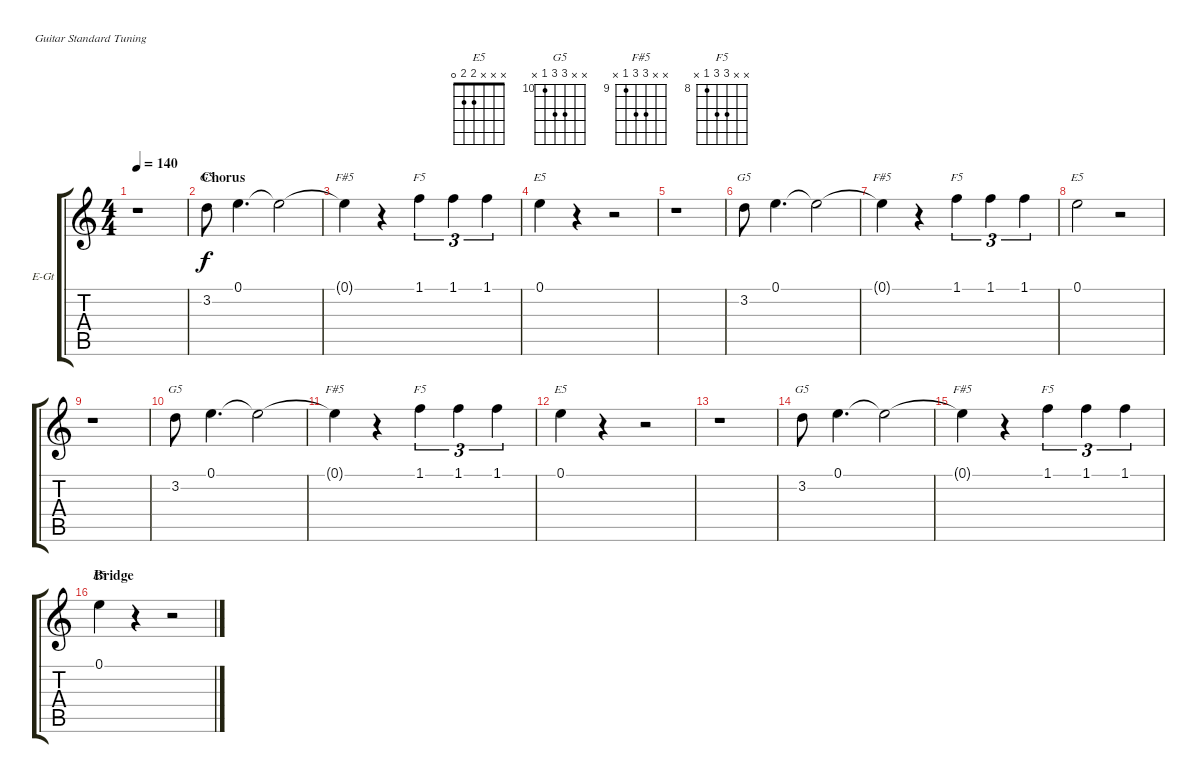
\defaultSystemsLayout 4
\bracketExtendMode groupsimilarinstruments
\firstSystemTrackNameOrientation horizontal
\otherSystemsTrackNameOrientation horizontal
\track ("@$Chords$@" "E-Gt") {mute instrument electricguitarclean}
\staff {score tabs}
\tuning (E4 B3 G3 D3 A2 E2)
\chord ("E5" x x x 2 2 0) {showfingering false}
\chord ("G5" x x 12 12 10 x) {firstfret 10 showfingering false}
\chord ("F#5" x x 11 11 9 x) {firstfret 9 showfingering false}
\chord ("F5" x x 10 10 8 x) {firstfret 8 showfingering false}
\ts (4 4)
\tempo 140
\clef g2
\scale
0.333333
\ks c
r.1{dy f} |
\section ("" "Chorus")
\scale
0.333333 3.2.8{ch "G5"} 0.1.4{d} 0.1{t}.2 |
\scale
0.333333 0.1{t}.4{ch "F#5"} r.4 1.1.4{tu (3 2) ch "F5"} 1.1.4{tu (3 2)} 1.1.4{tu (3 2)} |
\scale
0.333333 0.1.4{ch "E5"} r.4 r.2 |
\scale
0.333333 r.1 |
\scale
0.333333 3.2.8{ch "G5"} 0.1.4{d} 0.1{t}.2 |
\scale
0.333333 0.1{t}.4{ch "F#5"} r.4 1.1.4{tu (3 2) ch "F5"} 1.1.4{tu (3 2)} 1.1.4{tu (3 2)} |
\scale
0.333333 0.1.2{ch "E5"} r.2 |
\scale
0.333333 r.1 |
\scale
0.333333 3.2.8{ch "G5"} 0.1.4{d} 0.1{t}.2 |
\scale
0.333333 0.1{t}.4{ch "F#5"} r.4 1.1.4{tu (3 2) ch "F5"} 1.1.4{tu (3 2)} 1.1.4{tu (3 2)} |
\scale
0.333333 0.1.4{ch "E5"} r.4 r.2 |
\scale
0.333333 r.1 |
\scale
0.333333 3.2.8{ch "G5"} 0.1.4{d} 0.1{t}.2 |
\scale
0.333333 0.1{t}.4{ch "F#5"} r.4 1.1.4{tu (3 2) ch "F5"} 1.1.4{tu (3 2)} 1.1.4{tu (3 2)} |
\section ("" "Bridge")
\scale
0.333333 0.1.4{ch "E5"} r.4 r.2
